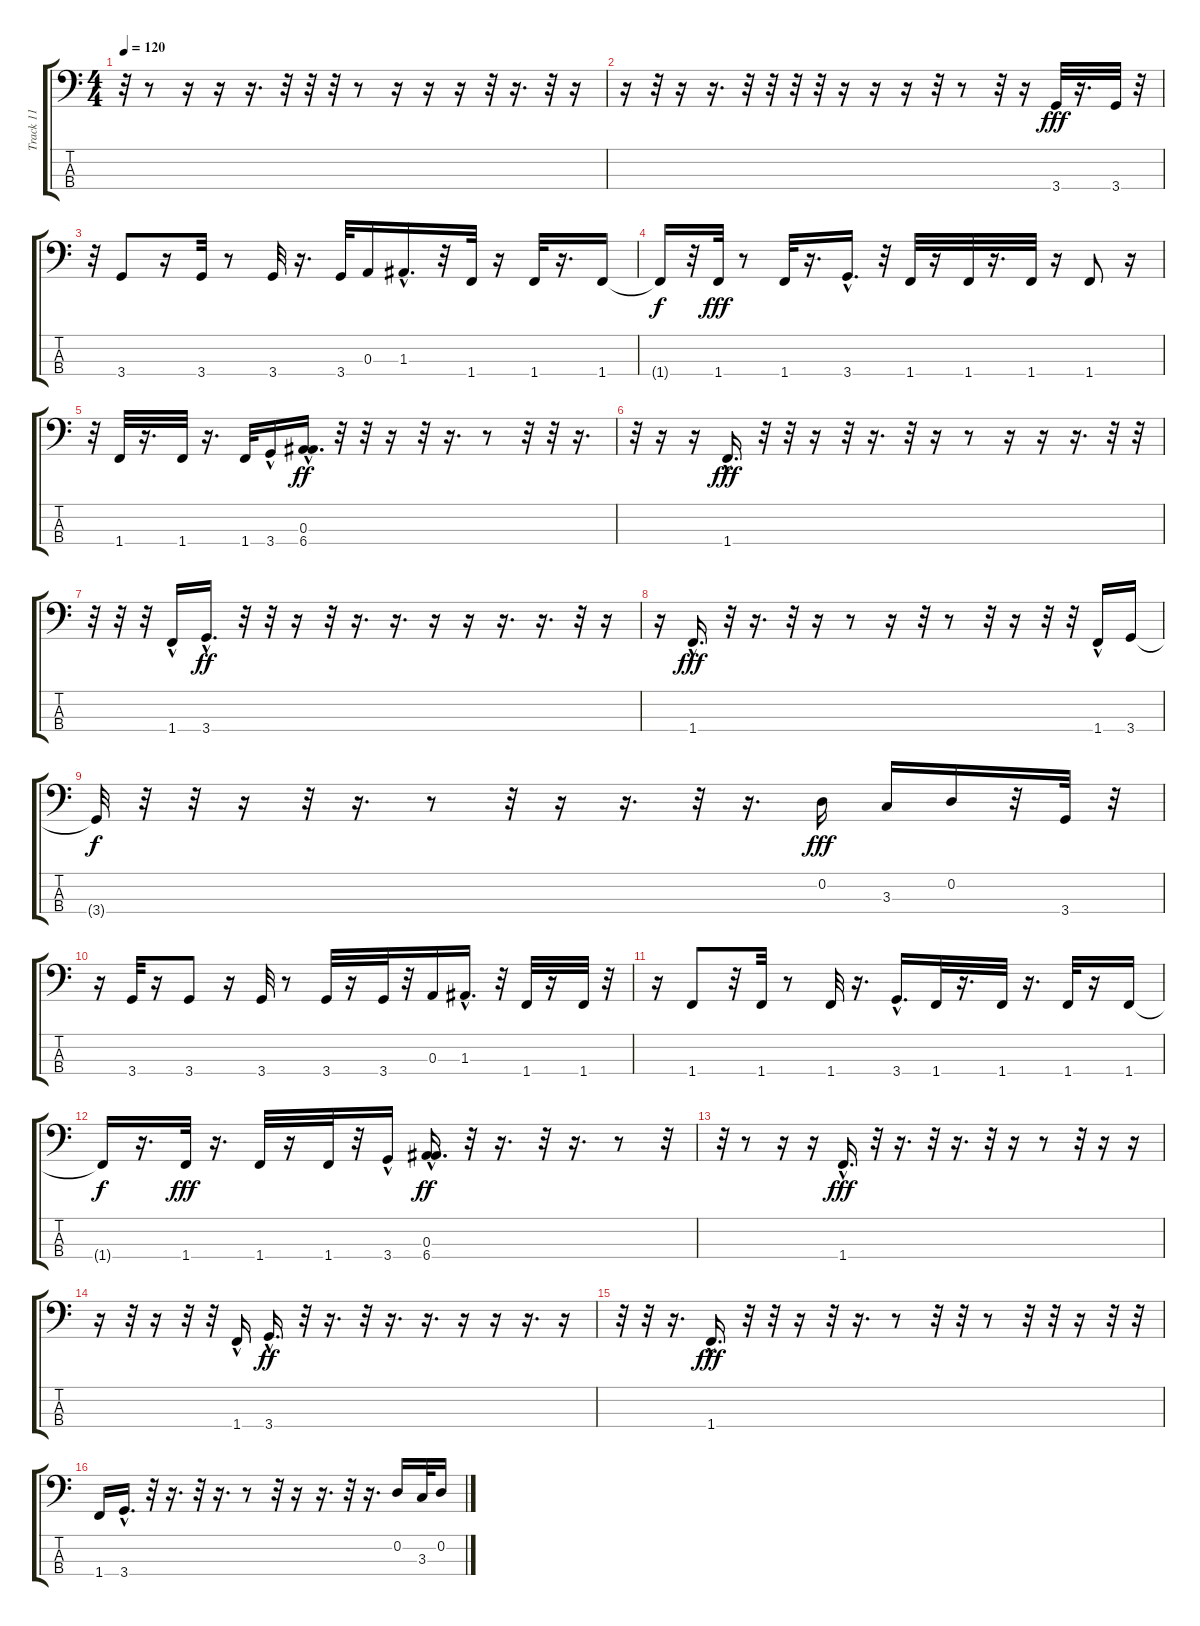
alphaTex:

\track ("Track 11" "Track 11") {instrument electricbassfinger}
\staff {score tabs}
\tuning (G2 D2 A1 E1) {hide}
\ts (4 4)
\tempo 120
\clef f4
\ks c
r.32{dy fff} r.8 r.16 r.16 r.16{d} r.32 r.32 r.32 r.8 r.16 r.16 r.16 r.32 r.16{d} r.32 r.16 |
r.16 r.32 r.16 r.16{d} r.32 r.32 r.32 r.32 r.16 r.16 r.16 r.32 r.8 r.32 r.16 3.4.32 r.16{d} 3.4.32 r.32 |
r.32 3.4.8 r.16 3.4.32 r.8 3.4.32 r.16{d} 3.4.32 0.3.16 1.3{hac}.16{d} r.32 1.4.32 r.16 1.4.32 r.16{d} 1.4.16 |
1.4{t}.16{dy f} r.32 1.4.32{dy fff} r.8 1.4.32 r.16{d} 3.4{hac}.16{d} r.32 1.4.32 r.16 1.4.32 r.16{d} 1.4.32 r.16 1.4.8 r.16 |
r.32 1.4.32 r.16{d} 1.4.32 r.16{d} 1.4.32 3.4{hac}.16 (0.3{hac} 6.4).16{d dy ff} r.32 r.32 r.16 r.32 r.16{d} r.8 r.32 r.32 r.16{d} |
r.32 r.16 r.16 1.4{hac}.16{d dy fff} r.32 r.32 r.16 r.32 r.16{d} r.32 r.16 r.8 r.16 r.16 r.16{d} r.32 r.32 |
r.32 r.32 r.32 1.4{hac}.16 3.4{hac}.16{d dy ff} r.32 r.32 r.16 r.32 r.16{d} r.16{d} r.16 r.16 r.16{d} r.16{d} r.32 r.16 |
r.16 1.4{hac}.16{d dy fff} r.32 r.16{d} r.32 r.16 r.8 r.16 r.32 r.8 r.32 r.16 r.32 r.32 1.4{hac}.16 3.4.16 |
3.4{t}.32{dy f} r.32 r.32 r.16 r.32 r.16{d} r.8 r.32 r.16 r.16{d} r.32 r.16{d} 0.2.16{dy fff} 3.3.16 0.2.16 r.32 3.4.32 r.32 |
r.16 3.4.32 r.16 3.4.8 r.16 3.4.32 r.8 3.4.32 r.16 3.4.32 r.32 0.3.16 1.3{hac}.16{d} r.32 1.4.32 r.16 1.4.32 r.32 |
r.16 1.4.8 r.32 1.4.32 r.8 1.4.32 r.16{d} 3.4{hac}.16{d} 1.4.32 r.16{d} 1.4.32 r.16{d} 1.4.32 r.16 1.4.16 |
1.4{t}.16{dy f} r.16{d} 1.4.32{dy fff} r.16{d} 1.4.32 r.16 1.4.32 r.32 3.4{hac}.16 (0.3{hac} 6.4).16{d dy ff} r.32 r.16{d} r.32 r.16{d} r.8 r.32 |
r.32 r.8 r.16 r.16 1.4{hac}.16{d dy fff} r.32 r.16{d} r.32 r.16{d} r.32 r.16 r.8 r.32 r.16 r.16 |
r.16 r.32 r.16 r.32 r.32 1.4{hac}.16 3.4{hac}.16{d dy ff} r.32 r.16{d} r.32 r.16{d} r.16{d} r.16 r.16 r.16{d} r.16 |
r.32 r.32 r.16{d} 1.4{hac}.16{d dy fff} r.32 r.32 r.16 r.32 r.16{d} r.8 r.32 r.32 r.8 r.32 r.32 r.16 r.32 r.32 |
1.4.16 3.4{hac}.16{d} r.32 r.16{d} r.32 r.16{d} r.8 r.32 r.16 r.16{d} r.32 r.16{d} 0.2.16 3.3.32 0.2.16
